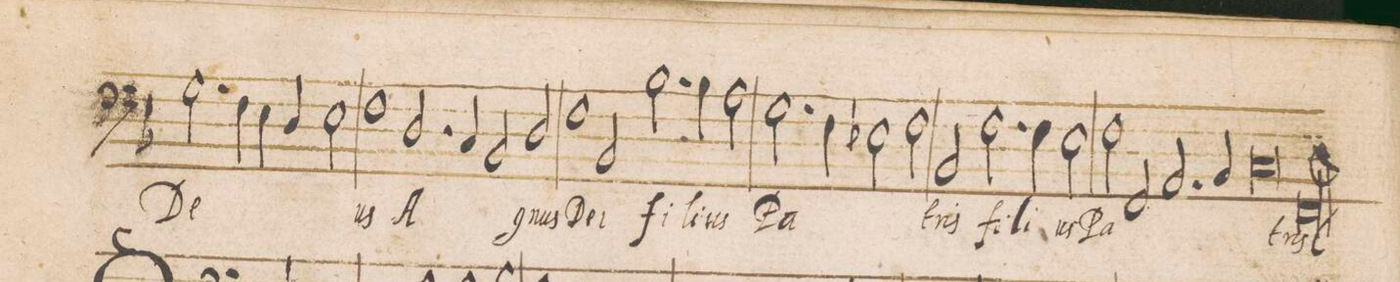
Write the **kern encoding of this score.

**kern	**text
*I"BASVS	*
*clefF4	*
*k[b-]	*
*met(C|)	*
*M2/1	*
2.G\	De-
4F\	.
=39-	=39-
4E\	.
4D/	.
2E\	.
1F	-us
=40-	=40-
2.D/	A-
4C/	.
2BB-/	.
2D/	-gnus
=41-	=41-
1F	De-
2BB-/	-i
2.B-\	fi-
=42-	=42-
4B-\	-li-
2A\	-us
2.G\	Pa-
4F\	.
=43-	=43-
2E-X\	.
2F\	.
2BB-/	-tris
2.F\	fi-
=44-	=44-
4F\	-li-
2Eny\	-us
2F\	Pa-
2FF/	.
=45-	=45-
2.AA/	.
4BB-/	.
0C	.
=46-	=46-
1FFl;;	-tris
=47||	=47||
*M2/1	*
*met(C|)	*
*-	*-
